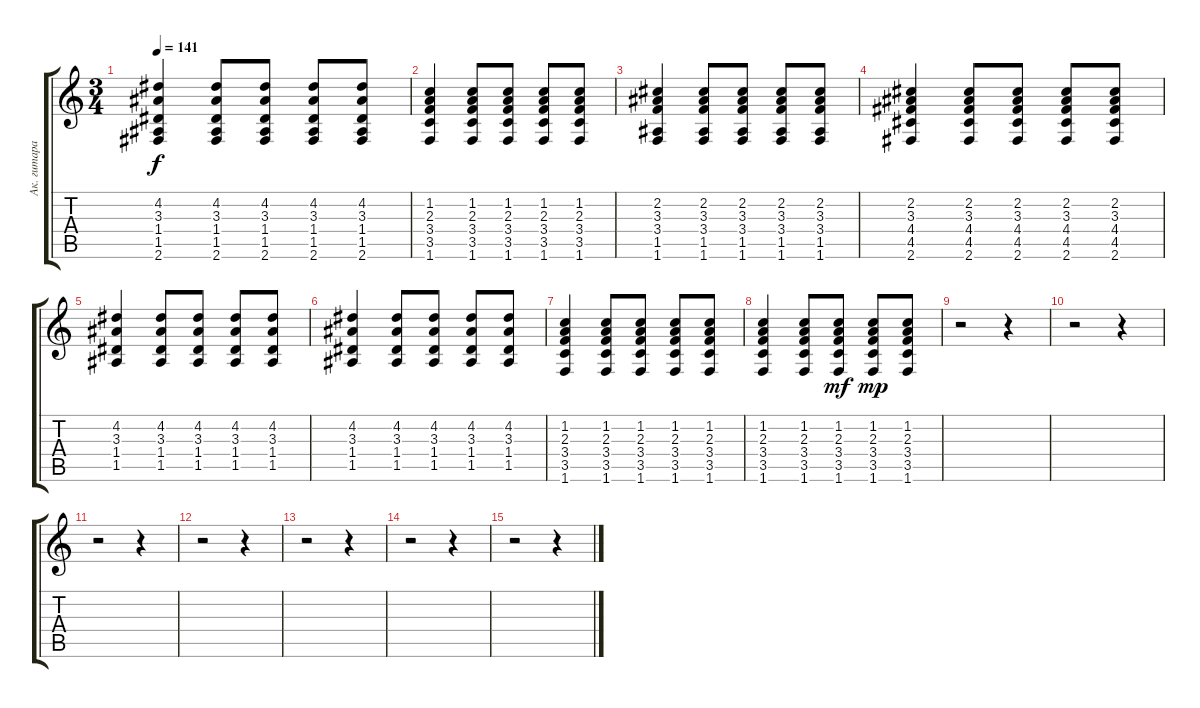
\track ("Ак. гитара(желез)" "Ак. гитара") {instrument acousticguitarsteel}
\staff {score tabs}
\tuning (E4 B3 G3 D3 A2 E2) {hide}
\ts (3 4)
\tempo 141
\clef g2
\ks c
(4.2 3.3 1.4 1.5 2.6).4{dy f} (4.2 3.3 1.4 1.5 2.6).8 (4.2 3.3 1.4 1.5 2.6).8 (4.2 3.3 1.4 1.5 2.6).8 (4.2 3.3 1.4 1.5 2.6).8 |
(1.2 2.3 3.4 3.5 1.6).4 (1.2 2.3 3.4 3.5 1.6).8 (1.2 2.3 3.4 3.5 1.6).8 (1.2 2.3 3.4 3.5 1.6).8 (1.2 2.3 3.4 3.5 1.6).8 |
(2.2 3.3 3.4 1.5 1.6).4 (2.2 3.3 3.4 1.5 1.6).8 (2.2 3.3 3.4 1.5 1.6).8 (2.2 3.3 3.4 1.5 1.6).8 (2.2 3.3 3.4 1.5 1.6).8 |
(2.2 3.3 4.4 4.5 2.6).4 (2.2 3.3 4.4 4.5 2.6).8 (2.2 3.3 4.4 4.5 2.6).8 (2.2 3.3 4.4 4.5 2.6).8 (2.2 3.3 4.4 4.5 2.6).8 |
(4.2 3.3 1.4 1.5).4 (4.2 3.3 1.4 1.5).8 (4.2 3.3 1.4 1.5).8 (4.2 3.3 1.4 1.5).8 (4.2 3.3 1.4 1.5).8 |
(4.2 3.3 1.4 1.5).4 (4.2 3.3 1.4 1.5).8 (4.2 3.3 1.4 1.5).8 (4.2 3.3 1.4 1.5).8 (4.2 3.3 1.4 1.5).8 |
(1.2 2.3 3.4 3.5 1.6).4 (1.2 2.3 3.4 3.5 1.6).8 (1.2 2.3 3.4 3.5 1.6).8 (1.2 2.3 3.4 3.5 1.6).8 (1.2 2.3 3.4 3.5 1.6).8 |
(1.2 2.3 3.4 3.5 1.6).4 (1.2 2.3 3.4 3.5 1.6).8 (1.2 2.3 3.4 3.5 1.6).8{dy mf} (1.2 2.3 3.4 3.5 1.6).8{dy mp} (1.2 2.3 3.4 3.5 1.6).8 |
r.2 r.4 |
r.2 r.4 |
r.2 r.4 |
r.2 r.4 |
r.2 r.4 |
r.2 r.4 |
r.2 r.4
